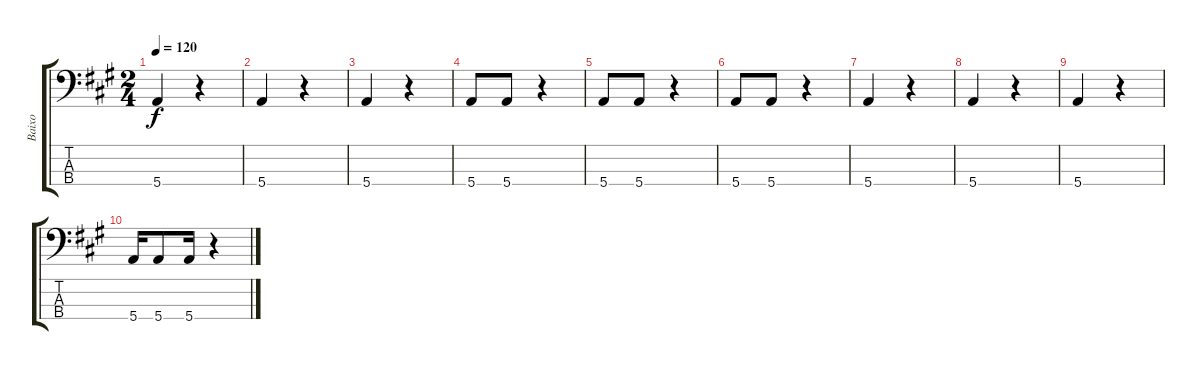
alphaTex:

\track ("Baixo" "Baixo") {instrument electricbasspick}
\staff {score tabs}
\tuning (G2 D2 A1 E1) {hide}
\ts (2 4)
\tempo 120
\clef f4
\ks a
5.4.4{dy f} r.4 |
5.4.4 r.4 |
5.4.4 r.4 |
5.4.8 5.4.8 r.4 |
5.4.8 5.4.8 r.4 |
5.4.8 5.4.8 r.4 |
5.4.4 r.4 |
5.4.4 r.4 |
5.4.4 r.4 |
5.4.16 5.4.8 5.4.16 r.4
